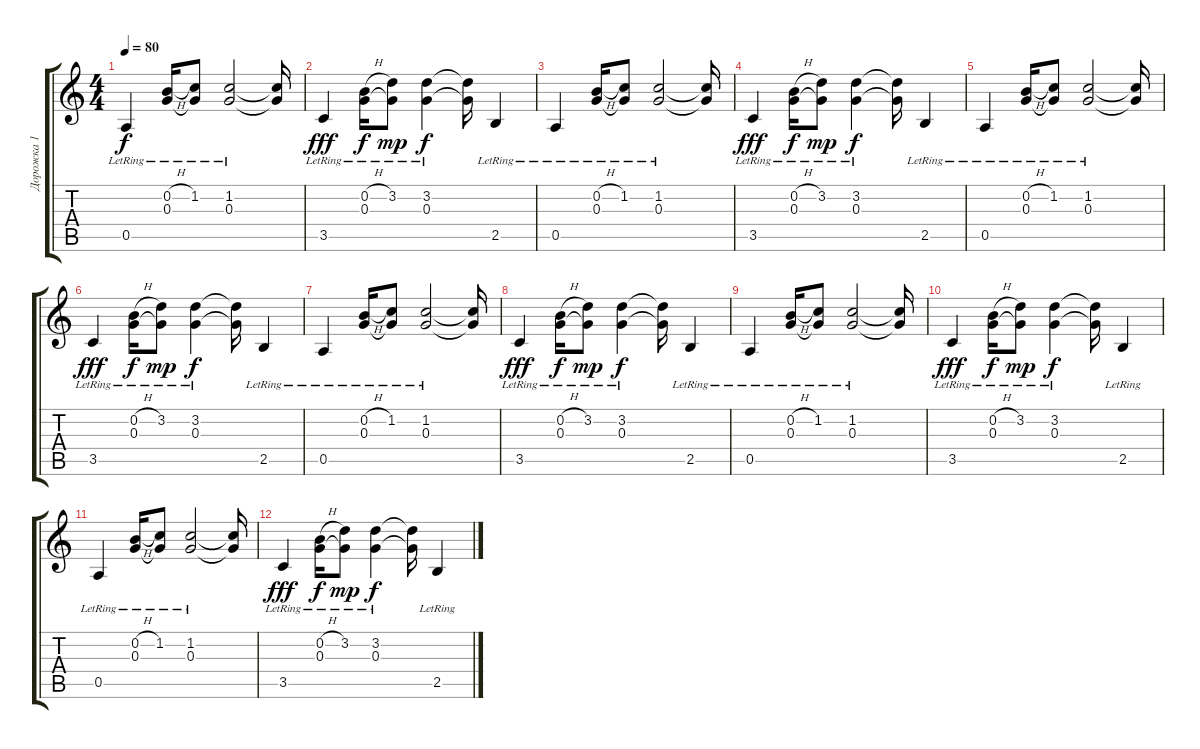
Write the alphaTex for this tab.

\track ("Дорожка 1" "Дорожка 1") {instrument electricguitarjazz}
\staff {score tabs}
\tuning (E4 B3 G3 D3 A2 E2) {hide}
\ts (4 4)
\tempo 80
\clef g2
\ks c
0.5{lr}.4{dy f} (0.2{h lr} 0.3{lr}).16 (1.2{lr} 0.3{t}).8 (1.2{lr} 0.3{lr}).2 (1.2{t} 0.3{t}).16 |
3.5{lr}.4{dy fff} (0.2{h lr} 0.3{lr}).16{dy f} (3.2{lr} 0.3{t}).8{dy mp} (3.2{lr} 0.3{lr}).4{dy f} (3.2{t} 0.3{t}).16 2.5{lr}.4 |
0.5{lr}.4 (0.2{h lr} 0.3{lr}).16 (1.2{lr} 0.3{t}).8 (1.2{lr} 0.3{lr}).2 (1.2{t} 0.3{t}).16 |
3.5{lr}.4{dy fff} (0.2{h lr} 0.3{lr}).16{dy f} (3.2{lr} 0.3{t}).8{dy mp} (3.2{lr} 0.3{lr}).4{dy f} (3.2{t} 0.3{t}).16 2.5{lr}.4 |
0.5{lr}.4 (0.2{h lr} 0.3{lr}).16 (1.2{lr} 0.3{t}).8 (1.2{lr} 0.3{lr}).2 (1.2{t} 0.3{t}).16 |
3.5{lr}.4{dy fff} (0.2{h lr} 0.3{lr}).16{dy f} (3.2{lr} 0.3{t}).8{dy mp} (3.2{lr} 0.3{lr}).4{dy f} (3.2{t} 0.3{t}).16 2.5{lr}.4 |
0.5{lr}.4 (0.2{h lr} 0.3{lr}).16 (1.2{lr} 0.3{t}).8 (1.2{lr} 0.3{lr}).2 (1.2{t} 0.3{t}).16 |
3.5{lr}.4{dy fff} (0.2{h lr} 0.3{lr}).16{dy f} (3.2{lr} 0.3{t}).8{dy mp} (3.2{lr} 0.3{lr}).4{dy f} (3.2{t} 0.3{t}).16 2.5{lr}.4 |
0.5{lr}.4 (0.2{h lr} 0.3{lr}).16 (1.2{lr} 0.3{t}).8 (1.2{lr} 0.3{lr}).2 (1.2{t} 0.3{t}).16 |
3.5{lr}.4{dy fff} (0.2{h lr} 0.3{lr}).16{dy f} (3.2{lr} 0.3{t}).8{dy mp} (3.2{lr} 0.3{lr}).4{dy f} (3.2{t} 0.3{t}).16 2.5{lr}.4 |
0.5{lr}.4 (0.2{h lr} 0.3{lr}).16 (1.2{lr} 0.3{t}).8 (1.2{lr} 0.3{lr}).2 (1.2{t} 0.3{t}).16 |
3.5{lr}.4{dy fff} (0.2{h lr} 0.3{lr}).16{dy f} (3.2{lr} 0.3{t}).8{dy mp} (3.2{lr} 0.3{lr}).4{dy f} (3.2{t} 0.3{t}).16 2.5{lr}.4
